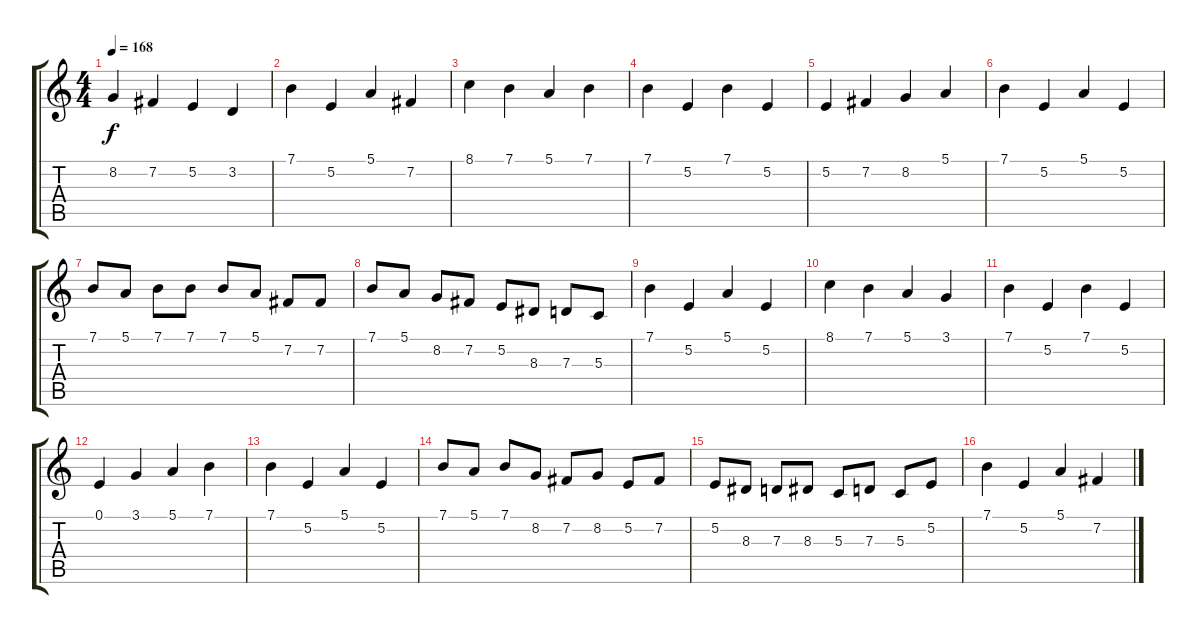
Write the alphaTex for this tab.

\track "" {instrument violin}
\staff {score tabs}
\tuning (E4 B3 G3 D3 A2 E2) {hide}
\ts (4 4)
\tempo 168
\clef g2
\ks c
8.2.4{dy f instrument violin} 7.2.4 5.2.4 3.2.4 |
7.1.4 5.2.4 5.1.4 7.2.4 |
8.1.4 7.1.4 5.1.4 7.1.4 |
7.1.4 5.2.4 7.1.4 5.2.4 |
5.2.4 7.2.4 8.2.4 5.1.4 |
7.1.4 5.2.4 5.1.4 5.2.4 |
7.1.8 5.1.8 7.1.8 7.1.8 7.1.8 5.1.8 7.2.8 7.2.8 |
7.1.8 5.1.8 8.2.8 7.2.8 5.2.8 8.3.8 7.3.8 5.3.8 |
7.1.4 5.2.4 5.1.4 5.2.4 |
8.1.4 7.1.4 5.1.4 3.1.4 |
7.1.4 5.2.4 7.1.4 5.2.4 |
0.1.4 3.1.4 5.1.4 7.1.4 |
7.1.4 5.2.4 5.1.4 5.2.4 |
7.1.8 5.1.8 7.1.8 8.2.8 7.2.8 8.2.8 5.2.8 7.2.8 |
5.2.8 8.3.8 7.3.8 8.3.8 5.3.8 7.3.8 5.3.8 5.2.8 |
7.1.4 5.2.4 5.1.4 7.2.4
